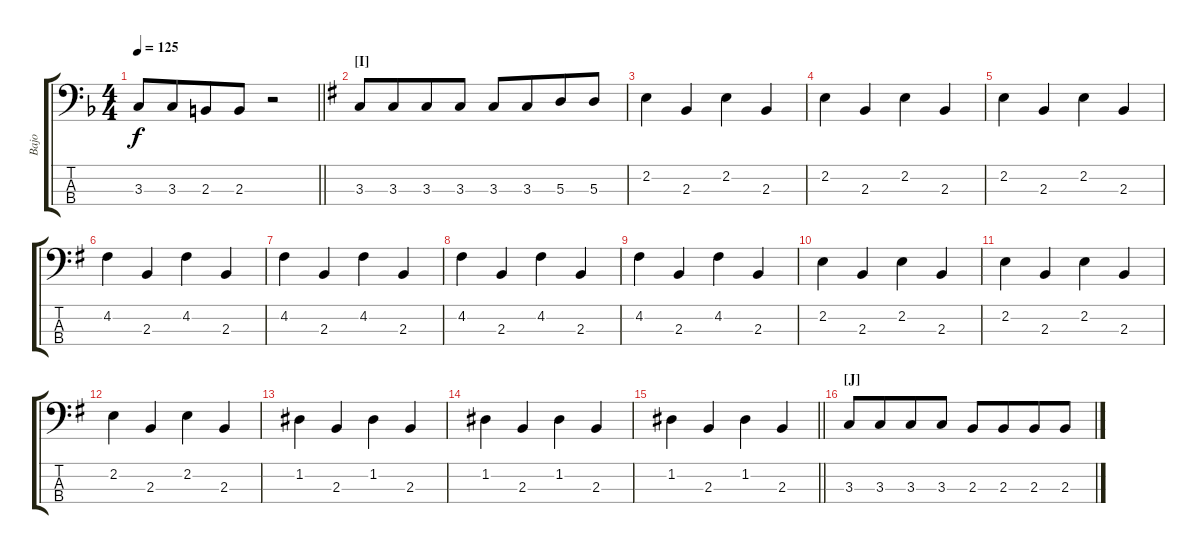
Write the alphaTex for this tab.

\track ("Bajo" "Bajo") {instrument electricbassfinger}
\staff {score tabs}
\tuning (G2 D2 A1 E1) {hide}
\ts (4 4)
\tempo 125
\clef f4
\barLineRight lightlight
\ks f
3.3.8{dy f} 3.3.8{beam merge} 2.3.8 2.3.8 r.2 |
\section ("" "[I]")
\ks g
3.3.8 3.3.8{beam merge} 3.3.8 3.3.8 3.3.8 3.3.8{beam merge} 5.3.8 5.3.8 |
2.2.4 2.3.4 2.2.4 2.3.4 |
2.2.4 2.3.4 2.2.4 2.3.4 |
2.2.4 2.3.4 2.2.4 2.3.4 |
4.2.4 2.3.4 4.2.4 2.3.4 |
4.2.4 2.3.4 4.2.4 2.3.4 |
4.2.4 2.3.4 4.2.4 2.3.4 |
4.2.4 2.3.4 4.2.4 2.3.4 |
2.2.4 2.3.4 2.2.4 2.3.4 |
2.2.4 2.3.4 2.2.4 2.3.4 |
2.2.4 2.3.4 2.2.4 2.3.4 |
1.2.4 2.3.4 1.2.4 2.3.4 |
1.2.4 2.3.4 1.2.4 2.3.4 |
\barLineRight lightlight
1.2.4 2.3.4 1.2.4 2.3.4 |
\section ("" "[J]")
3.3.8 3.3.8{beam merge} 3.3.8 3.3.8 2.3.8 2.3.8{beam merge} 2.3.8 2.3.8
